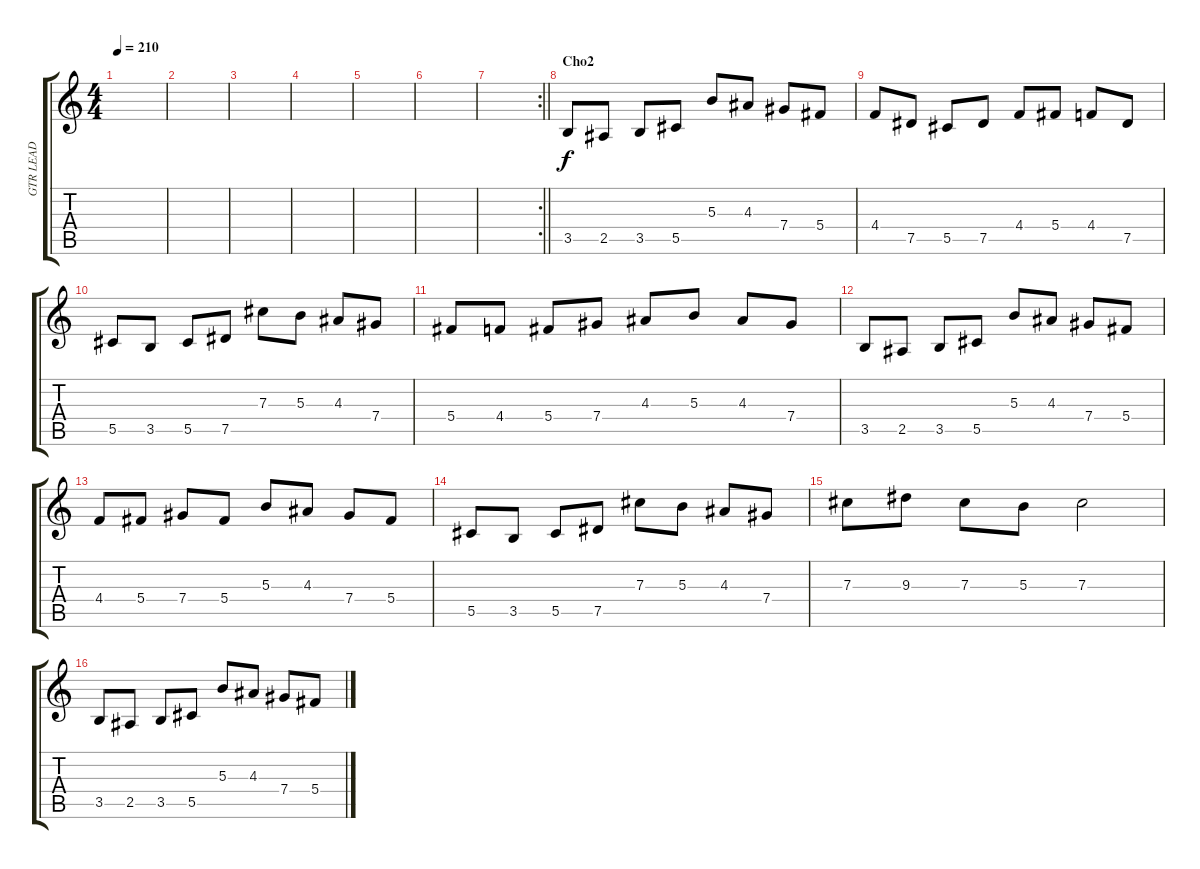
\track ("GTR LEAD" "GTR LEAD") {instrument overdrivenguitar}
\staff {score tabs}
\tuning (Eb4 Bb3 Gb3 Db3 Ab2 Eb2) {hide}
\ts (4 4)
\tempo 210
\clef g2
\ks c
|
|
|
|
|
|
\rc 2
\barLineRight lightlight
|
\section ("" "Cho2")
3.5.8 2.5.8 3.5.8 5.5.8 5.3.8 4.3.8 7.4.8 5.4.8 |
4.4.8 7.5.8 5.5.8 7.5.8 4.4.8 5.4.8 4.4.8 7.5.8 |
5.5.8 3.5.8 5.5.8 7.5.8 7.3.8 5.3.8 4.3.8 7.4.8 |
5.4.8 4.4.8 5.4.8 7.4.8 4.3.8 5.3.8 4.3.8 7.4.8 |
3.5.8 2.5.8 3.5.8 5.5.8 5.3.8 4.3.8 7.4.8 5.4.8 |
4.4.8 5.4.8 7.4.8 5.4.8 5.3.8 4.3.8 7.4.8 5.4.8 |
5.5.8 3.5.8 5.5.8 7.5.8 7.3.8 5.3.8 4.3.8 7.4.8 |
7.3.8 9.3.8 7.3.8 5.3.8 7.3.2 |
3.5.8 2.5.8 3.5.8 5.5.8 5.3.8 4.3.8 7.4.8 5.4.8
